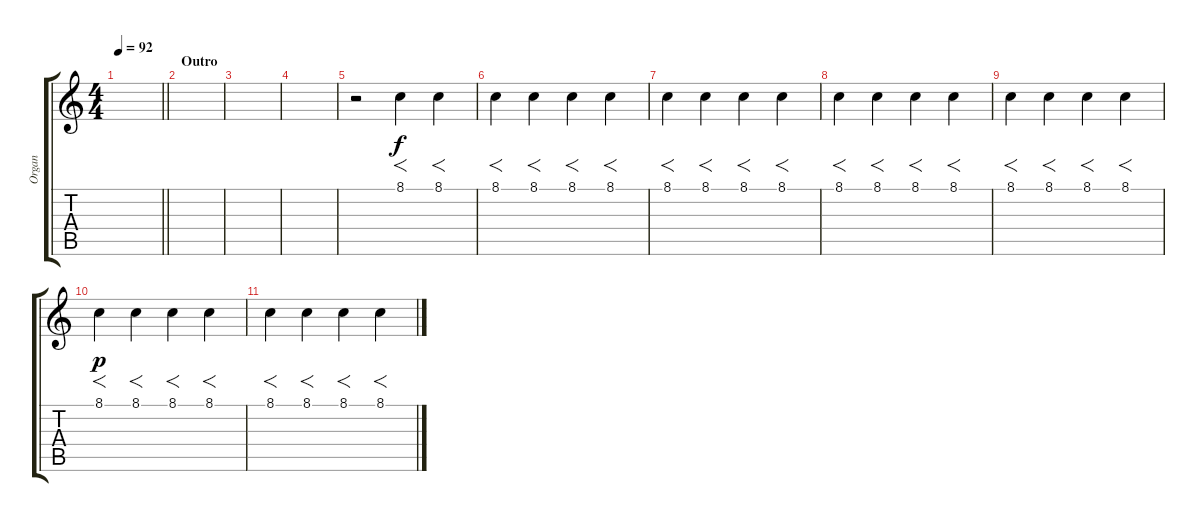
\track ("Organ" "Organ") {instrument synthstrings1}
\staff {score tabs}
\tuning (E4 B3 G3 D3 A2 E2) {hide}
\ts (4 4)
\tempo 92
\clef g2
\barLineRight lightlight
\ks c
|
\section ("" "Outro")
|
|
|
r.2 8.1.4{f} 8.1.4{f} |
8.1.4{f} 8.1.4{f} 8.1.4{f} 8.1.4{f} |
8.1.4{f} 8.1.4{f} 8.1.4{f} 8.1.4{f} |
8.1.4{f} 8.1.4{f} 8.1.4{f} 8.1.4{f} |
8.1.4{f} 8.1.4{f} 8.1.4{f} 8.1.4{f} |
8.1.4{f dy p} 8.1.4{f} 8.1.4{f} 8.1.4{f} |
8.1.4{f} 8.1.4{f} 8.1.4{f} 8.1.4{f}
